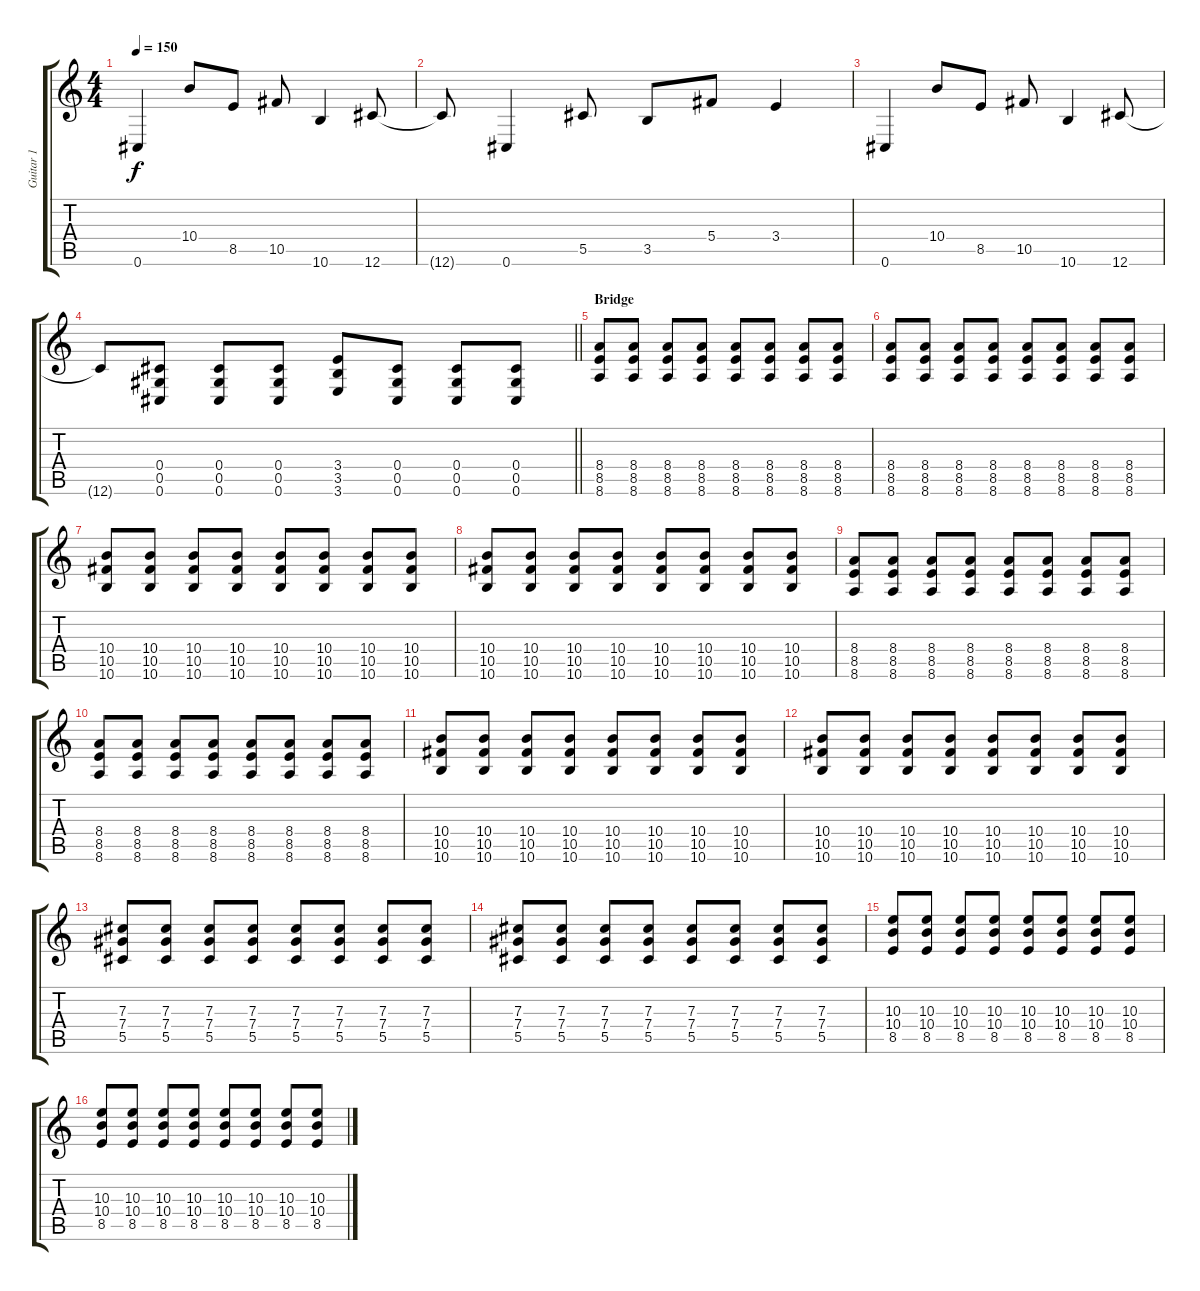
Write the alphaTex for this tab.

\track ("Guitar 1" "Guitar 1") {instrument overdrivenguitar}
\staff {score tabs}
\tuning (Eb4 Bb3 Gb3 Db3 Ab2 Db2) {hide}
\ts (4 4)
\tempo 150
\clef g2
\ks c
0.6.4{dy f} 10.4.8 8.5.8 10.5.8 10.6.4 12.6.8 |
12.6{t}.8 0.6.4 5.5.8 3.5.8 5.4.8 3.4.4 |
0.6.4 10.4.8 8.5.8 10.5.8 10.6.4 12.6.8 |
\barLineRight lightlight
12.6{t}.8 (0.4 0.5 0.6).8 (0.4 0.5 0.6).8 (0.4 0.5 0.6).8 (3.4 3.5 3.6).8 (0.4 0.5 0.6).8 (0.4 0.5 0.6).8 (0.4 0.5 0.6).8 |
\section ("" "Bridge")
(8.4 8.5 8.6).8 (8.4 8.5 8.6).8 (8.4 8.5 8.6).8 (8.4 8.5 8.6).8 (8.4 8.5 8.6).8 (8.4 8.5 8.6).8 (8.4 8.5 8.6).8 (8.4 8.5 8.6).8 |
(8.4 8.5 8.6).8 (8.4 8.5 8.6).8 (8.4 8.5 8.6).8 (8.4 8.5 8.6).8 (8.4 8.5 8.6).8 (8.4 8.5 8.6).8 (8.4 8.5 8.6).8 (8.4 8.5 8.6).8 |
(10.4 10.5 10.6).8 (10.4 10.5 10.6).8 (10.4 10.5 10.6).8 (10.4 10.5 10.6).8 (10.4 10.5 10.6).8 (10.4 10.5 10.6).8 (10.4 10.5 10.6).8 (10.4 10.5 10.6).8 |
(10.4 10.5 10.6).8 (10.4 10.5 10.6).8 (10.4 10.5 10.6).8 (10.4 10.5 10.6).8 (10.4 10.5 10.6).8 (10.4 10.5 10.6).8 (10.4 10.5 10.6).8 (10.4 10.5 10.6).8 |
(8.4 8.5 8.6).8 (8.4 8.5 8.6).8 (8.4 8.5 8.6).8 (8.4 8.5 8.6).8 (8.4 8.5 8.6).8 (8.4 8.5 8.6).8 (8.4 8.5 8.6).8 (8.4 8.5 8.6).8 |
(8.4 8.5 8.6).8 (8.4 8.5 8.6).8 (8.4 8.5 8.6).8 (8.4 8.5 8.6).8 (8.4 8.5 8.6).8 (8.4 8.5 8.6).8 (8.4 8.5 8.6).8 (8.4 8.5 8.6).8 |
(10.4 10.5 10.6).8 (10.4 10.5 10.6).8 (10.4 10.5 10.6).8 (10.4 10.5 10.6).8 (10.4 10.5 10.6).8 (10.4 10.5 10.6).8 (10.4 10.5 10.6).8 (10.4 10.5 10.6).8 |
(10.4 10.5 10.6).8 (10.4 10.5 10.6).8 (10.4 10.5 10.6).8 (10.4 10.5 10.6).8 (10.4 10.5 10.6).8 (10.4 10.5 10.6).8 (10.4 10.5 10.6).8 (10.4 10.5 10.6).8 |
(7.3 7.4 5.5).8 (7.3 7.4 5.5).8 (7.3 7.4 5.5).8 (7.3 7.4 5.5).8 (7.3 7.4 5.5).8 (7.3 7.4 5.5).8 (7.3 7.4 5.5).8 (7.3 7.4 5.5).8 |
(7.3 7.4 5.5).8 (7.3 7.4 5.5).8 (7.3 7.4 5.5).8 (7.3 7.4 5.5).8 (7.3 7.4 5.5).8 (7.3 7.4 5.5).8 (7.3 7.4 5.5).8 (7.3 7.4 5.5).8 |
(10.3 10.4 8.5).8 (10.3 10.4 8.5).8 (10.3 10.4 8.5).8 (10.3 10.4 8.5).8 (10.3 10.4 8.5).8 (10.3 10.4 8.5).8 (10.3 10.4 8.5).8 (10.3 10.4 8.5).8 |
(10.3 10.4 8.5).8 (10.3 10.4 8.5).8 (10.3 10.4 8.5).8 (10.3 10.4 8.5).8 (10.3 10.4 8.5).8 (10.3 10.4 8.5).8 (10.3 10.4 8.5).8 (10.3 10.4 8.5).8
